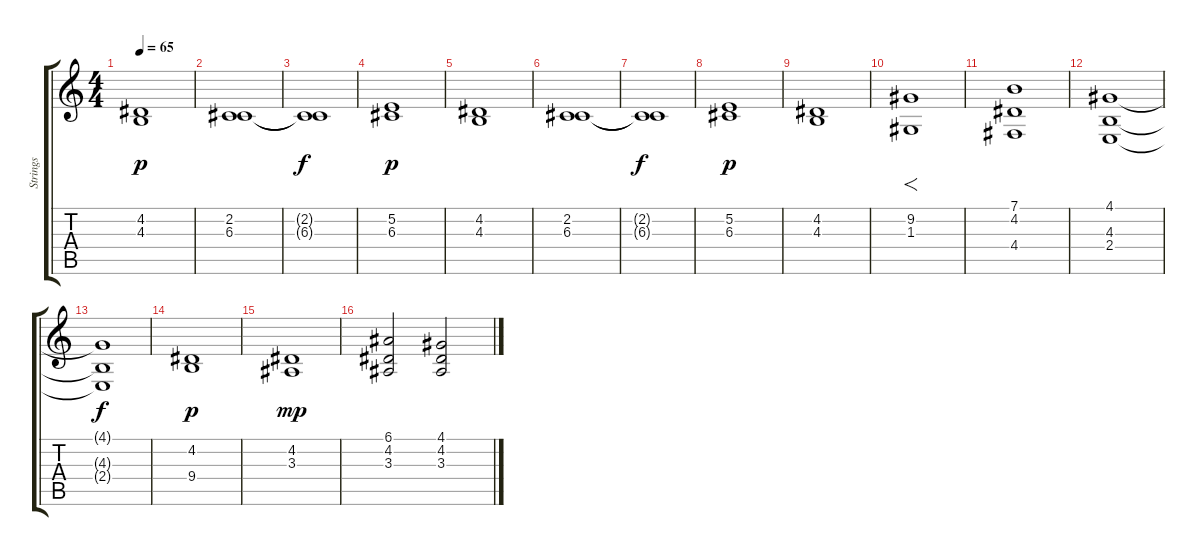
\track ("Strings" "Strings") {instrument stringensemble1}
\staff {score tabs}
\tuning (E4 B3 G3 D3 A2 E2) {hide}
\ts (4 4)
\tempo 65
\clef g2
\ks c
(4.2 4.3).1{dy p} |
(2.2 6.3).1 |
(2.2{t} 6.3{t}).1{dy f} |
(5.2 6.3).1{dy p} |
(4.2 4.3).1 |
(2.2 6.3).1 |
(2.2{t} 6.3{t}).1{dy f} |
(5.2 6.3).1{dy p} |
(4.2 4.3).1 |
(9.2 1.3).1{f} |
(7.1 4.2 4.4).1 |
(4.1 4.3 2.4).1 |
(4.1{t} 4.3{t} 2.4{t}).1{dy f} |
(4.2 9.4).1{dy p} |
(4.2 3.3).1{dy mp} |
(6.1 4.2 3.3).2 (4.1 4.2 3.3).2
